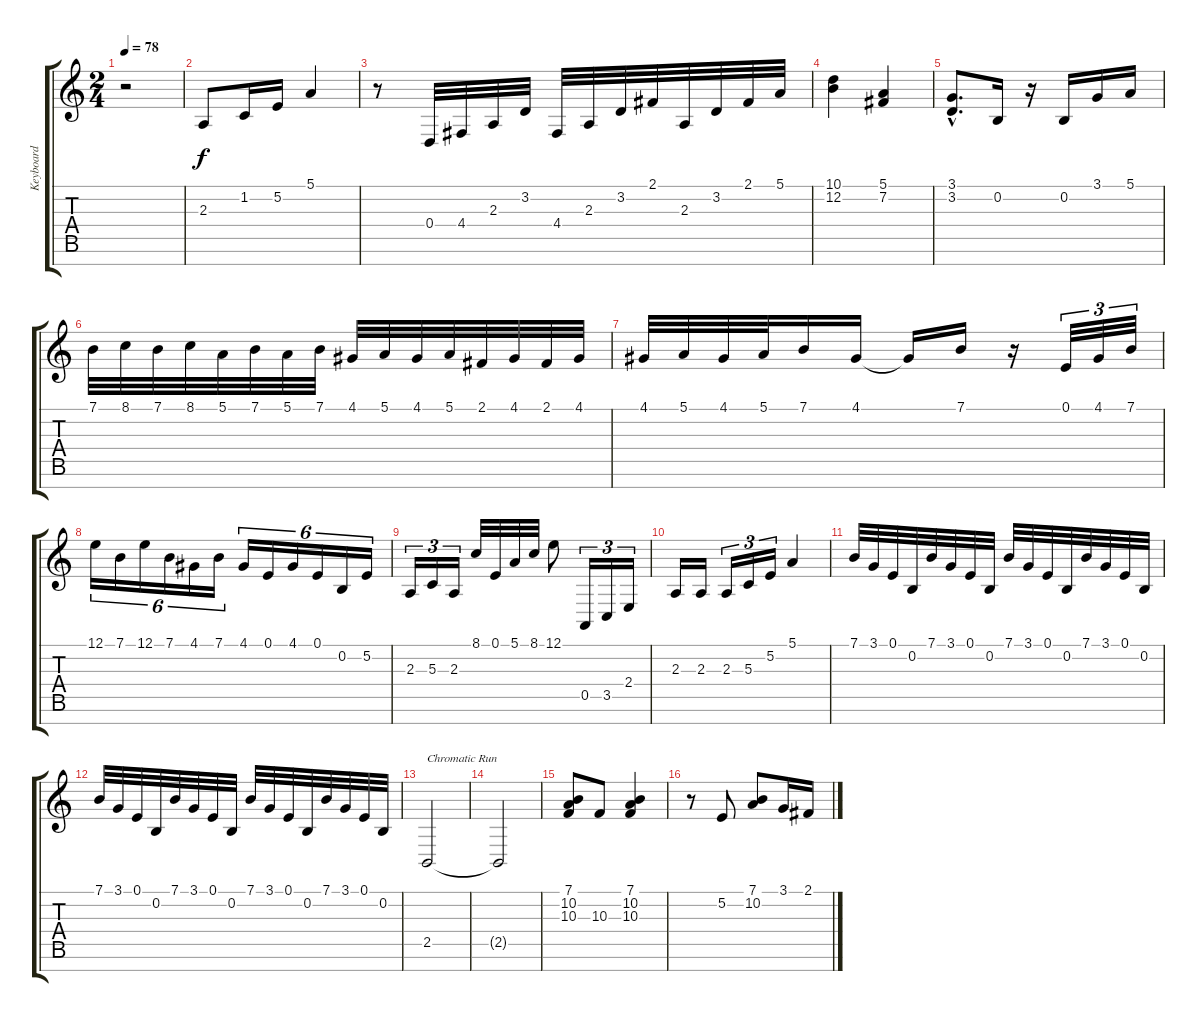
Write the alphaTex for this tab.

\track ("Keyboard" "Keyboard") {instrument drawbarorgan}
\staff {score tabs}
\tuning (E4 B3 G3 D3 A2 E2 B1) {hide}
\ts (2 4)
\tempo 78
\clef g2
\ks c
r.2{dy f} |
2.3.8 1.2.16 5.2.16 5.1.4 |
r.8 0.4.32 4.4.32 2.3.32 3.2.32 4.4.32 2.3.32 3.2.32 2.1.32 2.3.32 3.2.32 2.1.32 5.1.32 |
(10.1 12.2).4 (5.1 7.2).4 |
(3.1{hac} 3.2{hac}).8{d} 0.2.16 r.16 0.2.16 3.1.16 5.1.16 |
7.1.32 8.1.32 7.1.32 8.1.32 5.1.32 7.1.32 5.1.32 7.1.32 4.1.32 5.1.32 4.1.32 5.1.32 2.1.32 4.1.32 2.1.32 4.1.32 |
4.1.32 5.1.32 4.1.32 5.1.32 7.1.16 4.1.16 4.1{t}.16 7.1.16 r.16 0.1.32{tu (3 2)} 4.1.32{tu (3 2)} 7.1.32{tu (3 2)} |
12.1.16{tu (6 4)} 7.1.16{tu (6 4)} 12.1.16{tu (6 4)} 7.1.16{tu (6 4)} 4.1.16{tu (6 4)} 7.1.16{tu (6 4)} 4.1.16{tu (6 4)} 0.1.16{tu (6 4)} 4.1.16{tu (6 4)} 0.1.16{tu (6 4)} 0.2.16{tu (6 4)} 5.2.16{tu (6 4)} |
2.3.16{tu (3 2)} 5.3.16{tu (3 2)} 2.3.16{tu (3 2)} 8.1.32 0.1.32 5.1.32 8.1.32 12.1.8 0.5.16{tu (3 2)} 3.5.16{tu (3 2)} 2.4.16{tu (3 2)} |
2.3.16 2.3.16 2.3.16{tu (3 2)} 5.3.16{tu (3 2)} 5.2.16{tu (3 2)} 5.1.4 |
7.1.32 3.1.32 0.1.32 0.2.32 7.1.32 3.1.32 0.1.32 0.2.32 7.1.32 3.1.32 0.1.32 0.2.32 7.1.32 3.1.32 0.1.32 0.2.32 |
7.1.32 3.1.32 0.1.32 0.2.32 7.1.32 3.1.32 0.1.32 0.2.32 7.1.32 3.1.32 0.1.32 0.2.32 7.1.32 3.1.32 0.1.32 0.2.32 |
2.5.2{txt "Chromatic Run"} |
2.5{t}.2 |
(7.1 10.2 10.3).8 10.3.8 (7.1 10.2 10.3).4 |
r.8 5.2.8 (7.1 10.2).8 3.1.16 2.1.16
